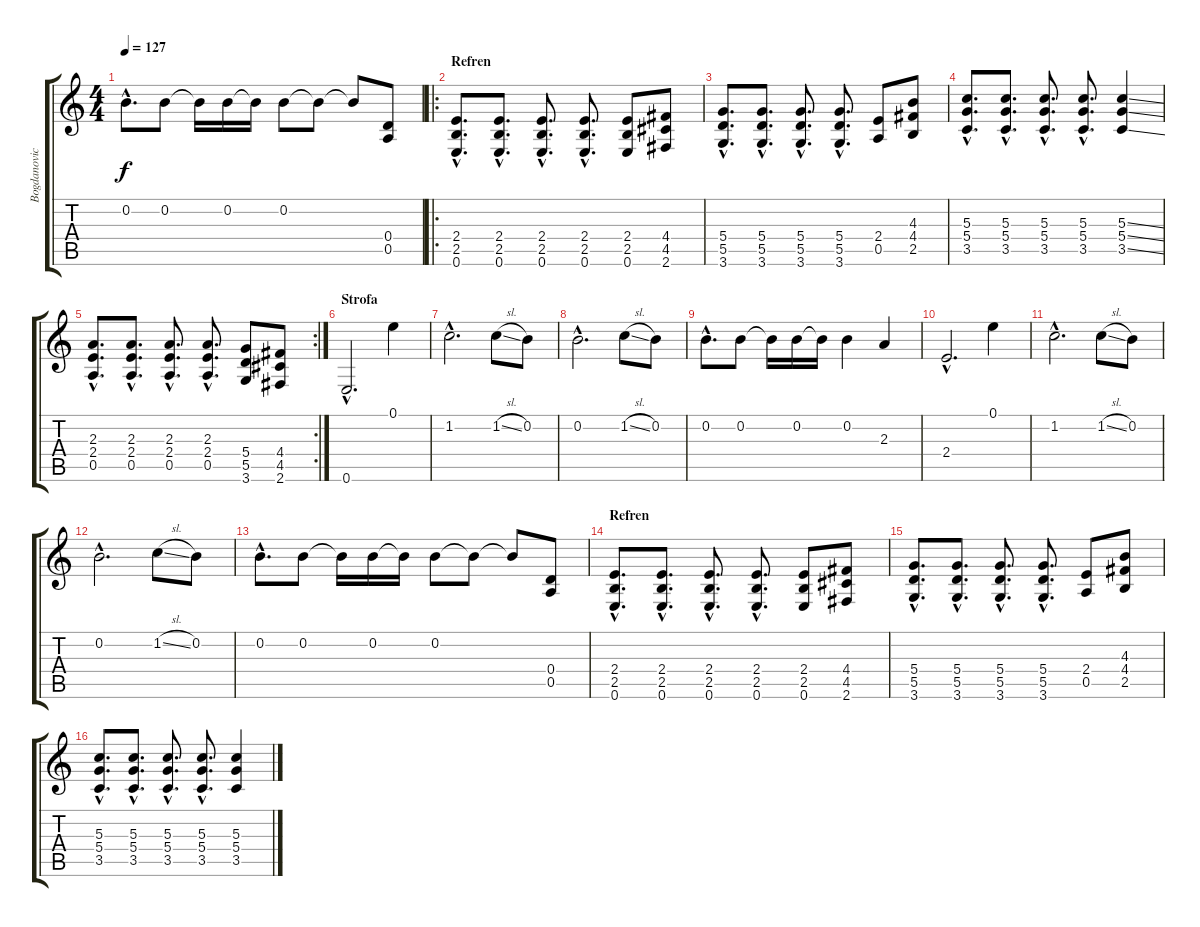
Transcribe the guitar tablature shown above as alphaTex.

\track ("Bogdanovic (u svoje vreme)" "Bogdanovic") {instrument distortionguitar}
\staff {score tabs}
\tuning (E4 B3 G3 D3 A2 E2) {hide}
\ts (4 4)
\tempo 127
\clef g2
\ks c
0.2{hac}.8{d dy f} 0.2.8 0.2{t}.16 0.2.16 0.2{t}.16 0.2.8 0.2{t}.8 0.2{t}.8 (0.4 0.5).8{volume 13 instrument distortionguitar} |
\ro
\section ("" "Refren")
(2.4{hac} 2.5{hac} 0.6{hac}).8{d} (2.4{hac} 2.5{hac} 0.6{hac}).8{d} (2.4{hac} 2.5{hac} 0.6{hac}).8{d} (2.4{hac} 2.5{hac} 0.6{hac}).8{d} (2.4 2.5 0.6).8 (4.4 4.5 2.6).8 |
(5.4{hac} 5.5{hac} 3.6{hac}).8{d} (5.4{hac} 5.5{hac} 3.6{hac}).8{d} (5.4{hac} 5.5{hac} 3.6{hac}).8{d} (5.4{hac} 5.5{hac} 3.6{hac}).8{d} (2.4 0.5).8 (4.3 4.4 2.5).8 |
(5.3{hac} 5.4{hac} 3.5{hac}).8{d} (5.3{hac} 5.4{hac} 3.5{hac}).8{d} (5.3{hac} 5.4{hac} 3.5{hac}).8{d} (5.3{hac} 5.4{hac} 3.5{hac}).8{d} (5.3{ss} 5.4{ss} 3.5{ss}).4 |
\rc 2
(2.3{hac} 2.4{hac} 0.5{hac}).8{d} (2.3{hac} 2.4{hac} 0.5{hac}).8{d} (2.3{hac} 2.4{hac} 0.5{hac}).8{d} (2.3{hac} 2.4{hac} 0.5{hac}).8{d} (5.4 5.5 3.6).8 (4.4 4.5 2.6).8 |
\section ("" "Strofa")
0.6{hac}.2{d volume 16 instrument electricguitarclean} 0.1.4 |
1.2{hac}.2{d} 1.2{sl}.8 0.2.8 |
0.2{hac}.2{d} 1.2{sl}.8 0.2.8 |
0.2{hac}.8{d} 0.2.8 0.2{t}.16 0.2.16 0.2{t}.16 0.2.4 2.3.4 |
2.4{hac}.2{d} 0.1.4 |
1.2{hac}.2{d} 1.2{sl}.8 0.2.8 |
0.2{hac}.2{d} 1.2{sl}.8 0.2.8 |
0.2{hac}.8{d} 0.2.8 0.2{t}.16 0.2.16 0.2{t}.16 0.2.8 0.2{t}.8 0.2{t}.8 (0.4 0.5).8{volume 13 instrument distortionguitar} |
\section ("" "Refren")
(2.4{hac} 2.5{hac} 0.6{hac}).8{d} (2.4{hac} 2.5{hac} 0.6{hac}).8{d} (2.4{hac} 2.5{hac} 0.6{hac}).8{d} (2.4{hac} 2.5{hac} 0.6{hac}).8{d} (2.4 2.5 0.6).8 (4.4 4.5 2.6).8 |
(5.4{hac} 5.5{hac} 3.6{hac}).8{d} (5.4{hac} 5.5{hac} 3.6{hac}).8{d} (5.4{hac} 5.5{hac} 3.6{hac}).8{d} (5.4{hac} 5.5{hac} 3.6{hac}).8{d} (2.4 0.5).8 (4.3 4.4 2.5).8 |
(5.3{hac} 5.4{hac} 3.5{hac}).8{d} (5.3{hac} 5.4{hac} 3.5{hac}).8{d} (5.3{hac} 5.4{hac} 3.5{hac}).8{d} (5.3{hac} 5.4{hac} 3.5{hac}).8{d} (5.3{ss} 5.4{ss} 3.5{ss}).4
